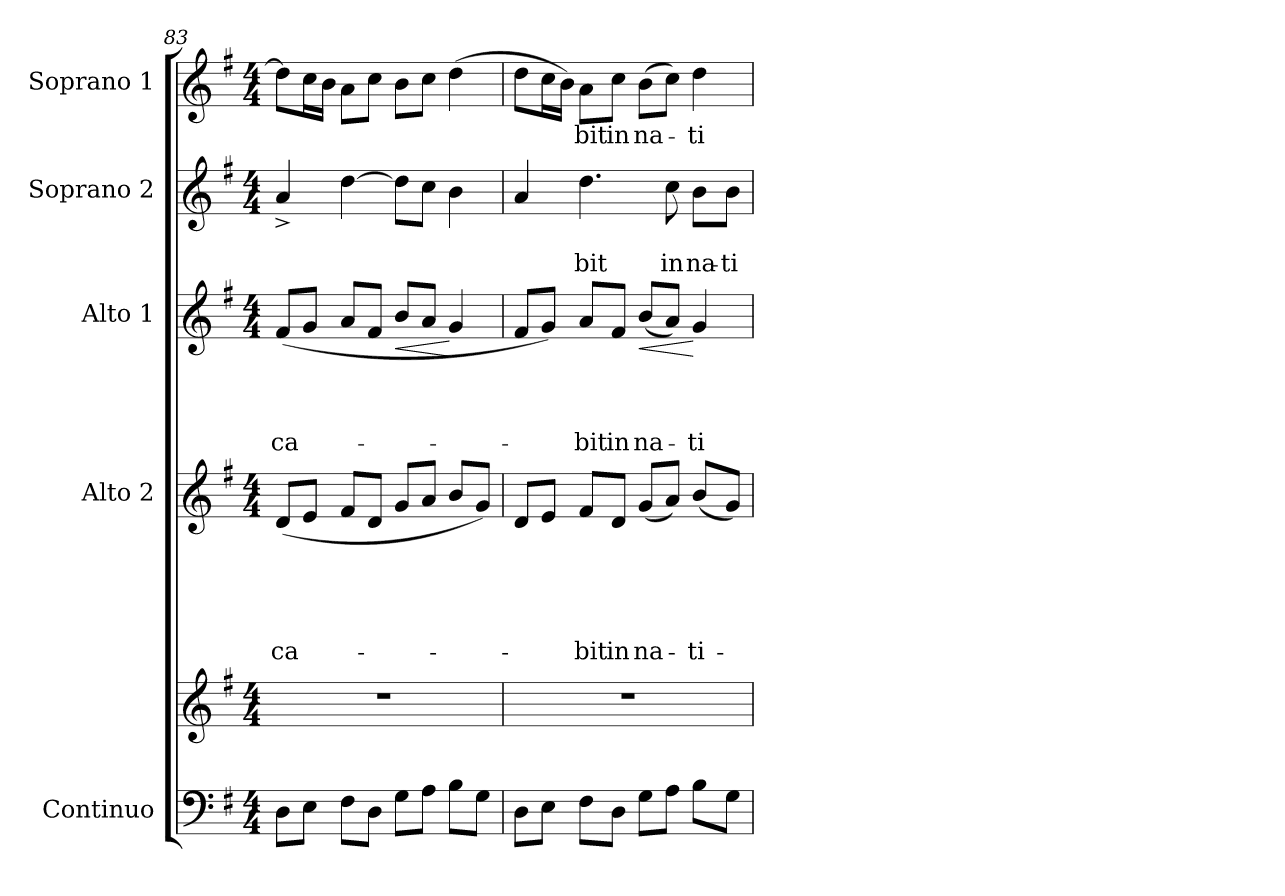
**kern	**kern	**kern	**text	**text	**text	**text	**text	**kern	**text	**text	**text	**text	**dynam	**kern	**text	**text	**kern	**text
*part5	*part5	*part4	*part4	*part4	*part4	*part4	*part4	*part3	*part3	*part3	*part3	*part3	*part3	*part2	*part2	*part2	*part1	*part1
*staff6	*staff5	*staff4	*staff4	*staff4	*staff4	*staff4	*staff4	*staff3	*staff3	*staff3	*staff3	*staff3	*staff3	*staff2	*staff2	*staff2	*staff1	*staff1
*I"Continuo	*	*I"Alto 2	*	*	*	*	*	*I"Alto 1	*	*	*	*	*	*I"Soprano 2	*	*	*I"Soprano 1	*
*	*	*I'A. 2	*	*	*	*	*	*I'A. 1	*	*	*	*	*	*I'S. 2	*	*	*I'S. 1	*
*clefF4	*clefG2	*clefG2	*	*	*	*	*	*clefG2	*	*	*	*	*	*clefG2	*	*	*clefG2	*
*k[f#]	*k[f#]	*k[f#]	*	*	*	*	*	*k[f#]	*	*	*	*	*	*k[f#]	*	*	*k[f#]	*
*G:	*G:	*G:	*	*	*	*	*	*G:	*	*	*	*	*	*G:	*	*	*G:	*
*M4/4	*M4/4	*M4/4	*	*	*	*	*	*M4/4	*	*	*	*	*	*M4/4	*	*	*M4/4	*
=83	=83	=83	=83	=83	=83	=83	=83	=83	=83	=83	=83	=83	=83	=83	=83	=83	=83	=83
!	!	!	!	!	!	!	!LO:LY:b	!	!	!	!	!LO:LY:b	!	!	!	!	!	!
8D\L	1r	(>8d/L	.	.	.	.	-ca-	(>8f#/L	.	.	.	-ca-	.	4a^</	.	.	8dd\L]	.
8E\J	.	8e/J	.	.	.	.	.	8g/J	.	.	.	.	.	.	.	.	16cc\L	.
.	.	.	.	.	.	.	.	.	.	.	.	.	.	.	.	.	16b\JJ	.
8F#\L	.	8f#/L	.	.	.	.	.	8a/L	.	.	.	.	.	[>4dd\	.	.	8a\L	.
8D\J	.	8d/J	.	.	.	.	.	8f#/J	.	.	.	.	.	.	.	.	8cc\J	.
!	!	!	!	!	!	!	!	!	!	!	!	!	!LO:HP:b	!	!	!	!	!
8G\L	.	8g/L	.	.	.	.	.	8b/L	.	.	.	.	<	8dd\L]	.	.	8b\L	.
8A\J	.	8a/J	.	.	.	.	.	8a/J	.	.	.	.	.	8cc\J	.	.	8cc\J	.
8B\L	.	8b/L	.	.	.	.	.	4g/	.	.	.	.	[	4b\	.	.	(>4dd\	.
8G\J	.	8g/J)	.	.	.	.	.	.	.	.	.	.	.	.	.	.	.	.
!!LO:LB:g=z
=84	=84	=84	=84	=84	=84	=84	=84	=84	=84	=84	=84	=84	=84	=84	=84	=84	=84	=84
8D\L	1r	8d/L	.	.	.	.	.	8f#/L	.	.	.	.	.	4a/	.	.	8dd\L	.
8E\J	.	8e/J	.	.	.	.	.	8g/J)	.	.	.	.	.	.	.	.	16cc\L	.
.	.	.	.	.	.	.	.	.	.	.	.	.	.	.	.	.	16b\JJ)	.
!	!	!	!	!	!	!	!LO:LY:b	!	!	!	!	!LO:LY:b	!	!	!	!LO:LY:b	!	!LO:LY:b
8F#\L	.	8f#/L	.	.	.	.	-bit	8a/L	.	.	.	-bit	.	4.dd\	.	-bit	8a\L	-bit
!	!	!	!	!	!	!	!LO:LY:b	!	!	!	!	!LO:LY:b	!	!	!	!	!	!LO:LY:b
8D\J	.	8d/J	.	.	.	.	in	8f#/J	.	.	.	in	.	.	.	.	8cc\J	in
!	!	!	!	!	!	!	!LO:LY:b	!	!	!	!	!LO:LY:b	!LO:HP:b	!	!	!	!	!LO:LY:b
8G\L	.	(<8g/L	.	.	.	.	na-	(<8b/L	.	.	.	na-	<	.	.	.	(>8b\L	na-
!	!	!	!	!	!	!	!	!	!	!	!	!	!	!	!	!LO:LY:b	!	!
8A\J	.	8a/J)	.	.	.	.	.	8a/J)	.	.	.	.	.	8cc\	.	in	8cc\J)	.
!	!	!	!	!	!	!	!LO:LY:b	!	!	!	!	!LO:LY:b	!	!	!	!LO:LY:b	!	!LO:LY:b
8B\L	.	(<8b/L	.	.	.	.	-ti-	4g/	.	.	.	-ti-	[	8b\L	.	na-	4dd\	-ti-
!	!	!	!	!	!	!	!	!	!	!	!	!	!	!	!	!LO:LY:b	!	!
8G\J	.	8g/J)	.	.	.	.	.	.	.	.	.	.	.	8b\J	.	-ti-	.	.
=	=	=	=	=	=	=	=	=	=	=	=	=	=	=	=	=	=	=
*-	*-	*-	*-	*-	*-	*-	*-	*-	*-	*-	*-	*-	*-	*-	*-	*-	*-	*-
